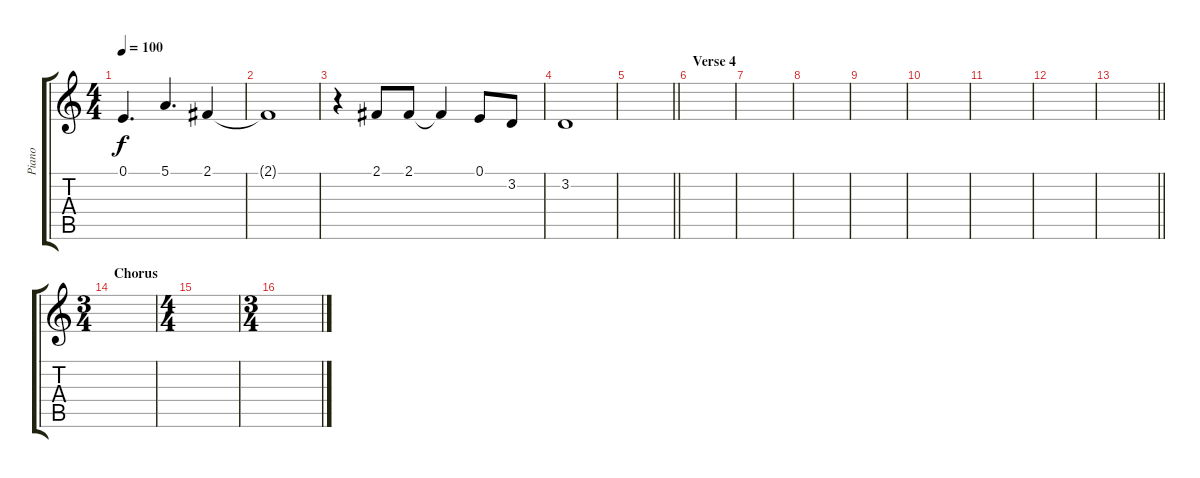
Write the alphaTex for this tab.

\track ("Piano" "Piano") {instrument brightacousticpiano}
\staff {score tabs}
\tuning (E4 B3 G3 D3 A2 E2) {hide}
\ts (4 4)
\tempo 100
\clef g2
\ks c
0.1.4{d dy f} 5.1.4{d} 2.1.4 |
2.1{t}.1 |
r.4 2.1.8 2.1.8 2.1{t}.4 0.1.8 3.2.8 |
3.2.1 |
\barLineRight lightlight
|
\section ("" "Verse 4")
|
|
|
|
|
|
|
\barLineRight lightlight
|
\ts (3 4)
\section ("" "Chorus")
|
\ts (4 4)
|
\ts (3 4)
